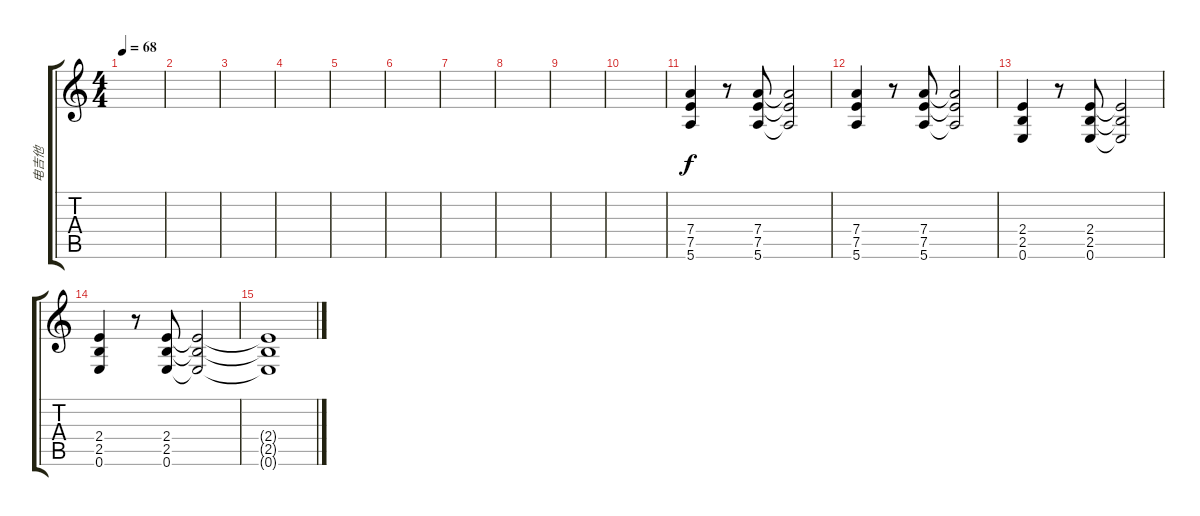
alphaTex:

\track ("电吉他" "电吉他") {instrument overdrivenguitar}
\staff {score tabs}
\tuning (E4 B3 G3 D3 A2 E2) {hide}
\ts (4 4)
\tempo 68
\clef g2
\ks c
|
|
|
|
|
|
|
|
|
|
(7.4 7.5 5.6).4 r.8 (7.4 7.5 5.6).8 (7.4{t} 7.5{t} 5.6{t}).2 |
(7.4 7.5 5.6).4 r.8 (7.4 7.5 5.6).8 (7.4{t} 7.5{t} 5.6{t}).2 |
(2.4 2.5 0.6).4 r.8 (2.4 2.5 0.6).8 (2.4{t} 2.5{t} 0.6{t}).2 |
(2.4 2.5 0.6).4 r.8 (2.4 2.5 0.6).8 (2.4{t} 2.5{t} 0.6{t}).2 |
(2.4{t} 2.5{t} 0.6{t}).1
